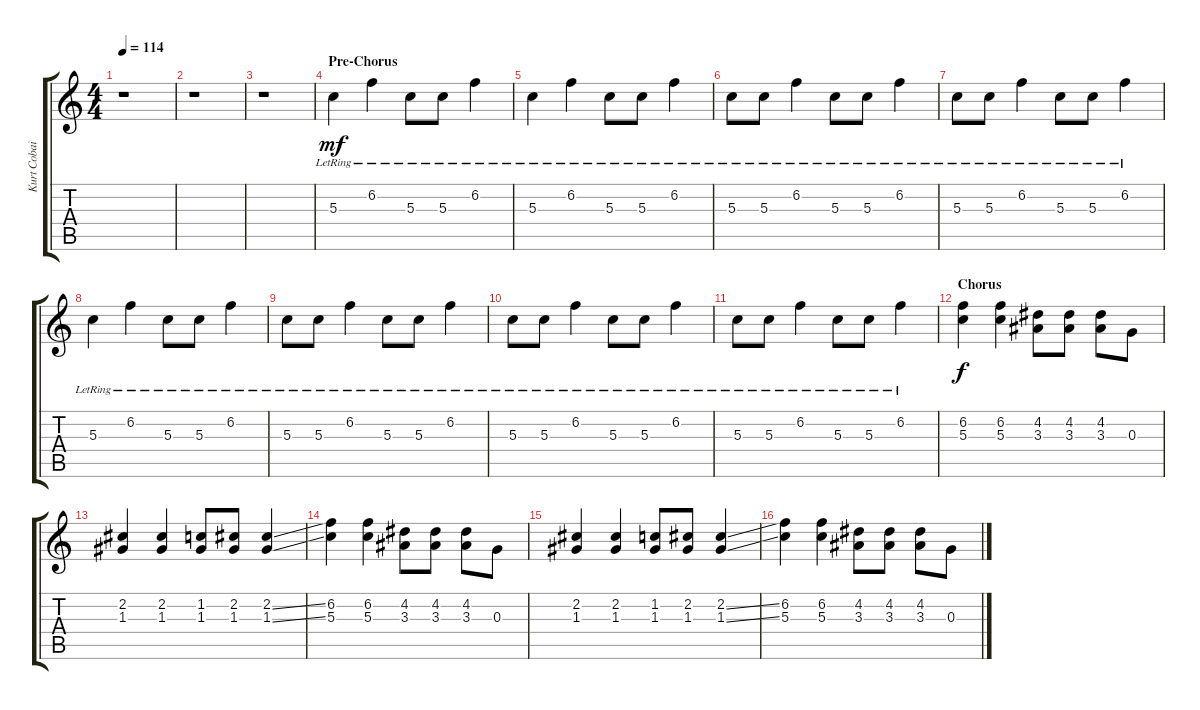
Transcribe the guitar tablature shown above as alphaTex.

\track ("Kurt Cobain - Guitar Overdubs" "Kurt Cobai") {instrument overdrivenguitar}
\staff {score tabs}
\tuning (E4 B3 G3 D3 A2 E2) {hide}
\ts (4 4)
\tempo 114
\clef g2
\ks c
r.1{dy mf} |
r.1 |
r.1 |
\section ("" "Pre-Chorus")
5.3{lr}.4 6.2{lr}.4 5.3{lr}.8 5.3{lr}.8 6.2{lr}.4 |
5.3{lr}.4 6.2{lr}.4 5.3{lr}.8 5.3{lr}.8 6.2{lr}.4 |
5.3{lr}.8 5.3{lr}.8 6.2{lr}.4 5.3{lr}.8 5.3{lr}.8 6.2{lr}.4 |
5.3{lr}.8 5.3{lr}.8 6.2{lr}.4 5.3{lr}.8 5.3{lr}.8 6.2{lr}.4 |
5.3{lr}.4 6.2{lr}.4 5.3{lr}.8 5.3{lr}.8 6.2{lr}.4 |
5.3{lr}.8 5.3{lr}.8 6.2{lr}.4 5.3{lr}.8 5.3{lr}.8 6.2{lr}.4 |
5.3{lr}.8 5.3{lr}.8 6.2{lr}.4 5.3{lr}.8 5.3{lr}.8 6.2{lr}.4 |
5.3{lr}.8 5.3{lr}.8 6.2{lr}.4 5.3{lr}.8 5.3{lr}.8 6.2{lr}.4 |
\section ("" "Chorus")
(6.2 5.3).4{dy f} (6.2 5.3).4 (4.2 3.3).8 (4.2 3.3).8 (4.2 3.3).8 0.3.8 |
(2.2 1.3).4 (2.2 1.3).4 (1.2 1.3).8 (2.2 1.3).8 (2.2{ss} 1.3{ss}).4 |
(6.2 5.3).4 (6.2 5.3).4 (4.2 3.3).8 (4.2 3.3).8 (4.2 3.3).8 0.3.8 |
(2.2 1.3).4 (2.2 1.3).4 (1.2 1.3).8 (2.2 1.3).8 (2.2{ss} 1.3{ss}).4 |
(6.2 5.3).4 (6.2 5.3).4 (4.2 3.3).8 (4.2 3.3).8 (4.2 3.3).8 0.3.8
